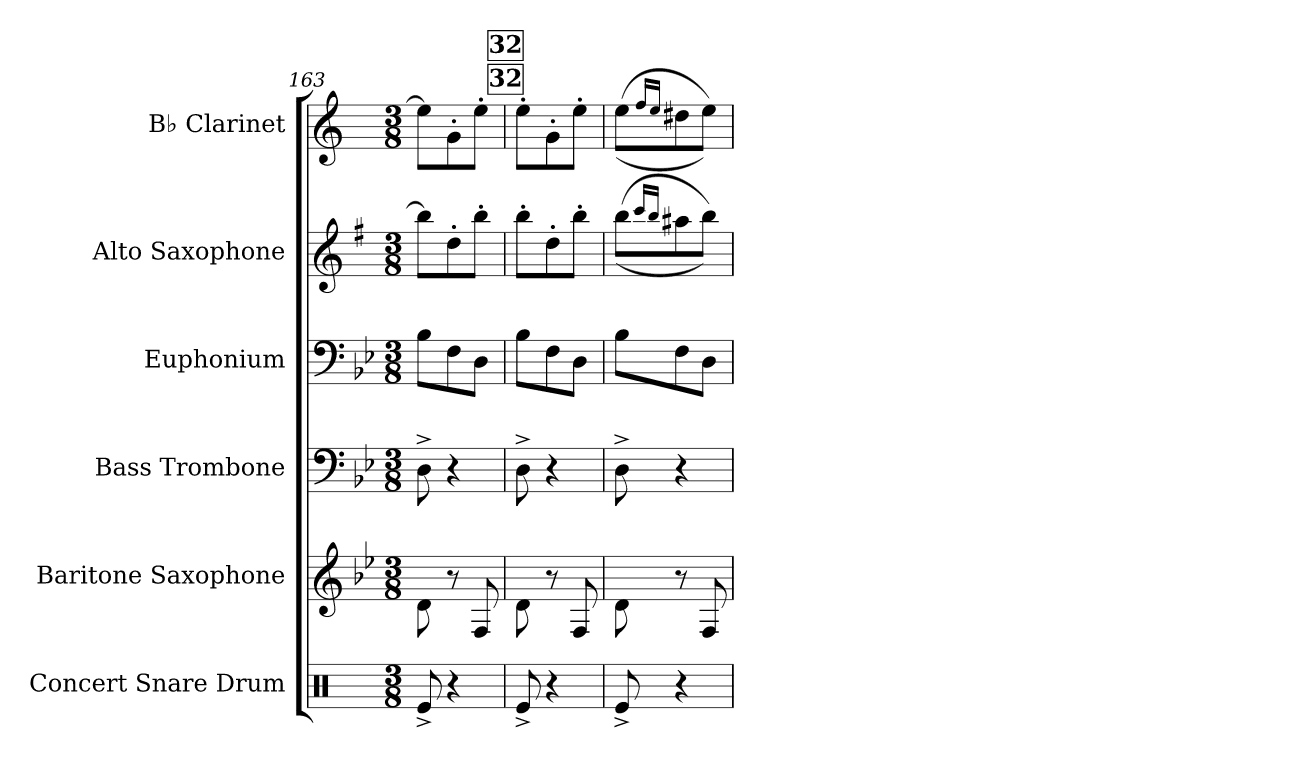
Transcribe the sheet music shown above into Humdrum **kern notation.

**kern	**kern	**kern	**kern	**kern	**kern
*part6	*part5	*part4	*part3	*part2	*part1
*staff6	*staff5	*staff4	*staff3	*staff2	*staff1
*I"Concert Snare Drum	*I"Baritone Saxophone	*I"Bass Trombone	*I"Euphonium	*I"Alto Saxophone	*I"B♭ Clarinet
*I'Con. Sn.	*I'Bar. Sax.	*I'B. Tbn.	*I'Euph.	*I'A. Sax.	*I'B♭ Cl.
*clefX	*clefG2	*clefF4	*clefF4	*clefG2	*clefG2
*	*ITrd12c21	*	*	*ITrd5c9	*ITrd1c2
*k[]	*k[b-e-]	*k[b-e-]	*k[b-e-]	*k[b-e-]	*k[b-e-]
*M3/8	*M3/8	*M3/8	*M3/8	*M3/8	*M3/8
=163	=163	=163	=163	=163	=163
8Re^/	8D\	8D^\	8B-\L	8dd\L]	8dd\L]
4r	8r	4r	8F\	8f'\	8f'\
.	8FF/	.	8D\J	8dd'\J	8dd'\J
!!LO:PB:g=z
!!LO:REH:place=s1:a:B:fs=14:t=32
!!LO:REH:place=s1:a:B:fs=14:t=32
=164	=164	=164	=164	=164	=164
8Re^/	8D\	8D^\	8B-\L	8dd'\L	8dd'\L
4r	8r	4r	8F\	8f'\	8f'\
.	8FF/	.	8D\J	8dd'\J	8dd'\J
=165	=165	=165	=165	=165	=165
8Re^/	8D\	8D^\	8B-\L	(>(>8dd\L	(>(>8dd\L
.	.	.	.	16qee-/LL	16qee-/LL
.	.	.	.	16qdd/JJ	16qdd/JJ
4r	8r	4r	8F\	8cc#X\	8cc#X\
.	8FF/	.	8D\J	8dd\J))	8dd\J))
=	=	=	=	=	=
*-	*-	*-	*-	*-	*-
